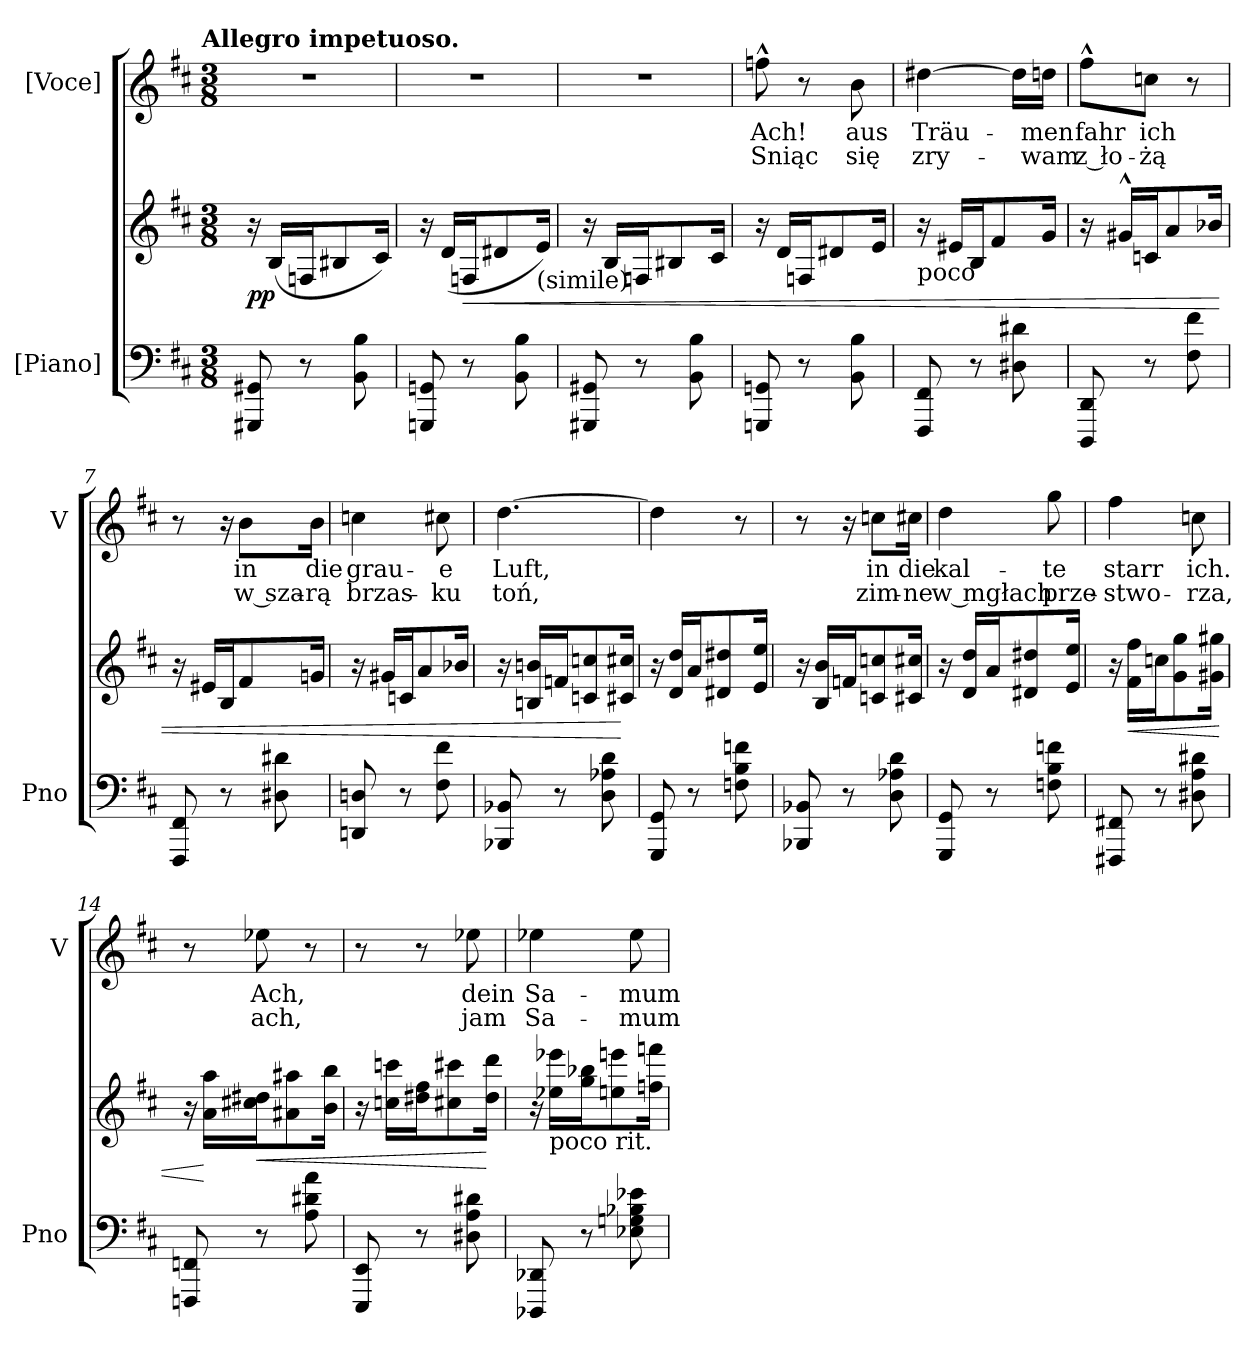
**kern	**kern	**dynam	**kern	**text	**text
*part2	*part2	*part2	*part1	*part1	*part1
*staff3	*staff2	*staff2/3	*staff1	*staff1	*staff1
*I"[Piano]	*	*	*I"[Voce]	*	*
*I'Pno	*	*	*I'V	*	*
*clefF4	*clefG2	*	*clefG2	*	*
*k[f#c#]	*k[f#c#]	*	*k[f#c#]	*	*
*D:	*D:	*	*D:	*	*
!!LO:TX:omd:t=Allegro impetuoso.
*M3/8	*M3/8	*	*M3/8	*	*
*MM132	*MM132	*	*MM132	*	*
=1	=1	=1	=1	=1	=1
8GGG#X/ 8GG#X/	16r	pp	4.r	.	.
.	(16B/LL	.	.	.	.
8r	16Fn/J	.	.	.	.
.	8B#X/	.	.	.	.
8BB\ 8B\	.	.	.	.	.
.	16c#/Jk)	.	.	.	.
=2	=2	=2	=2	=2	=2
8GGGn/ 8GGn/	16r	.	4.r	.	.
.	(16d/LL	.	.	.	.
8r	16Fn/J	<	.	.	.
.	8d#X/	.	.	.	.
8BB\ 8B\	.	.	.	.	.
!	!LO:TX:b:t=(simile)	!	!	!	!
.	16e/Jk)	.	.	.	.
=3	=3	=3	=3	=3	=3
8GGG#X/ 8GG#X/	16r	.	4.r	.	.
.	16B/LL	.	.	.	.
8r	16Fn/J	.	.	.	.
.	8B#X/	.	.	.	.
8BB\ 8B\	.	.	.	.	.
.	16c#/Jk	.	.	.	.
=4	=4	=4	=4	=4	=4
8GGGn/ 8GGn/	16r	.	8ffn^^\	Ach!	Sniąc
.	16d/LL	.	.	.	.
8r	16Fn/J	.	8r	.	.
.	8d#X/	.	.	.	.
8BB\ 8B\	.	.	8b\	aus	się
.	16e/Jk	.	.	.	.
=5	=5	=5	=5	=5	=5
!	!LO:TX:b:t=poco	!	!	!	!
8FFF#/ 8FF#/	16r	.	[4dd#X\	Träu-	zry-
.	16e#X/LL	.	.	.	.
8r	16B/J	.	.	.	.
.	8f#i/	.	.	.	.
8D#X\ 8d#X\	.	.	16dd#\LL]	.	.
.	16g/Jk	.	16ddn\JJ	-men	-wam
=6	=6	=6	=6	=6	=6
8DDD/ 8DD/	16r	.	8ff#^^\L	fahr	z ło-
.	16g#X^^/LL	.	.	.	.
8r	16cn/J	.	8ccn\J	ich	-żą
.	8a/	.	.	.	.
8F#\ 8f#\	.	.	8r	.	.
.	16b-X/Jk	.	.	.	.
=7	=7	=7	=7	=7	=7
8FFF#/ 8FF#/	16r	.	8r	.	.
.	16e#X/LL	.	.	.	.
8r	16B/J	.	16r	.	.
.	8f#/	.	8b\L	in	w sza-
8D#X\ 8d#X\	.	.	.	.	.
.	16gn/Jk	.	16b\Jk	die	-rą
=8	=8	=8	=8	=8	=8
8DDn/ 8Dn/	16r	.	4ccn\	grau-	brzas-
.	16g#X/LL	.	.	.	.
8r	16cn/J	.	.	.	.
.	8a/	.	.	.	.
8F#\ 8f#\	.	.	8cc#X\	-e	-ku
.	16b-X/Jk	.	.	.	.
=9	=9	=9	=9	=9	=9
8BBB-X/ 8BB-X/	16r	.	[4.dd\	Luft,	toń,
.	16Bn/ 16bn/LL	.	.	.	.
8r	16fn/J	.	.	.	.
.	8cn/ 8ccn/	.	.	.	.
8D\ 8A-X\ 8d\	.	.	.	.	.
.	16c#X/ 16cc#X/Jk	[	.	.	.
=10	=10	=10	=10	=10	=10
8GGG/ 8GG/	16r	.	4dd\]	.	.
.	16d/ 16dd/LL	.	.	.	.
8r	16a/J	.	.	.	.
.	8d#X/ 8dd#X/	.	.	.	.
8Fn\ 8B\ 8fn\	.	.	8r	.	.
.	16e/ 16ee/Jk	.	.	.	.
=11	=11	=11	=11	=11	=11
8BBB-X/ 8BB-X/	16r	.	8r	.	.
.	16B/ 16b/LL	.	.	.	.
8r	16fn/J	.	16r	.	.
.	8cn/ 8ccn/	.	8ccn\L	in	zim-
8D\ 8A-X\ 8d\	.	.	.	.	.
.	16c#X/ 16cc#X/Jk	.	16cc#X\Jk	die	-ne
=12	=12	=12	=12	=12	=12
8GGG/ 8GG/	16r	.	4dd\	kal-	w mgłach
.	16d/ 16dd/LL	.	.	.	.
8r	16a/J	.	.	.	.
.	8d#X/ 8dd#X/	.	.	.	.
8Fn\ 8B\ 8fn\	.	.	8gg\	-te	prze-
.	16e/ 16ee/Jk	.	.	.	.
=13	=13	=13	=13	=13	=13
8FFF#X/ 8FF#X/	16r	.	4ff#\	starr	-stwo-
.	16f#\ 16ff#\LL	<	.	.	.
8r	16ccn\J	.	.	.	.
.	8g\ 8gg\	.	.	.	.
8D#X\ 8A\ 8d#X\	.	.	8ccn\	ich.	-rza,
.	16g#X\ 16gg#X\Jk	.	.	.	.
=14	=14	=14	=14	=14	=14
8FFFn/ 8FFn/	16r	.	8r	.	.
.	16a\ 16aa\LL	[	.	.	.
8r	16cc#X\ 16dd#X\J	<	8ee-X\	Ach,	ach,
.	8a#X\ 8aa#X\	.	.	.	.
8A\ 8d#X\ 8a\	.	.	8r	.	.
.	16b\ 16bb\Jk	.	.	.	.
=15	=15	=15	=15	=15	=15
8EEE/ 8EE/	16r	.	8r	.	.
.	16ccn\ 16cccn\LL	.	.	.	.
8r	16dd#X\ 16ff#\J	.	8r	.	.
.	8cc#X\ 8ccc#X\	.	.	.	.
8D#X\ 8A\ 8d#X\	.	.	8ee-X\	dein	jam
.	16dd#\ 16ddd\Jk	[	.	.	.
=16	=16	=16	=16	=16	=16
8DDD-X/ 8DD-X/	16r	.	4ee-X\	Sa-	Sa-
!	!LO:TX:b:t=poco rit.	!	!	!	!
.	16ee-X\ 16eee-X\LL	.	.	.	.
8r	16gg\ 16bb-X\J	.	.	.	.
.	8een\ 8eeen\	.	.	.	.
8E-X\ 8Gn\ 8B-X\ 8e-X\	.	.	8ee-\	-mum	-mum
.	16ffn\ 16fffn\Jk	.	.	.	.
=	=	=	=	=	=
*-	*-	*-	*-	*-	*-
